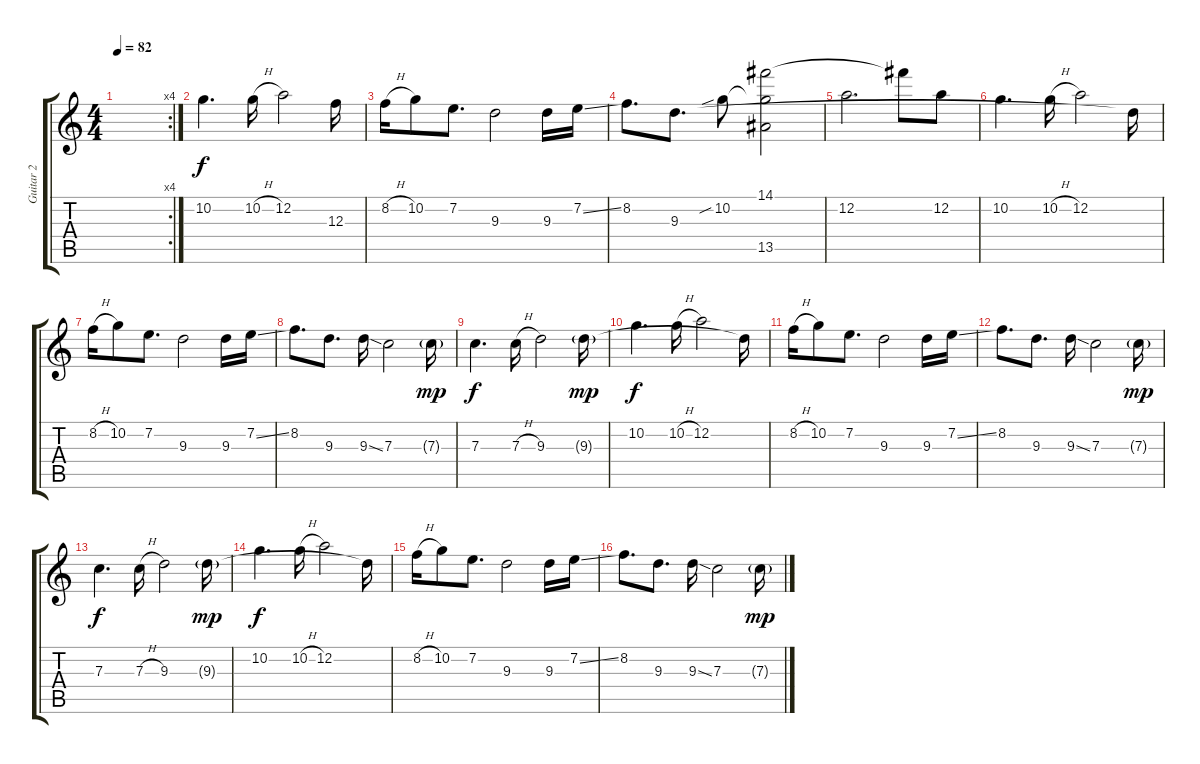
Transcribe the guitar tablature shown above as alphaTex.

\track ("Guitar 2" "Guitar 2") {instrument distortionguitar}
\staff {score tabs}
\tuning (E4 A3 F3 D3 A2 D2) {hide}
\rc 4
\ts (4 4)
\tempo 82
\clef g2
\ks c
|
10.2.4{d} 10.2{h}.16 12.2.2 12.3.16 |
8.2{h}.16 10.2.8 7.2.8{d} 9.3.2 9.3.16 7.2{ss}.16 |
8.2.8{d} 9.3.8{d} 10.2{sib}.8 (14.1 10.2{t} 13.5).2 |
12.2.2{d} 14.1{t}.8 12.2.8 |
10.2.4{d} 10.2{h}.16 12.2.2 9.3{t}.16 |
8.2{h}.16 10.2.8 7.2.8{d} 9.3.2 9.3.16 7.2{ss}.16 |
8.2.8{d} 9.3.8{d} 9.3{ss}.16 7.3.2 7.3{g}.16{dy mp} |
7.3.4{d dy f} 7.3{h}.16 9.3.2 9.3{g}.16{dy mp} |
10.2.4{d dy f} 10.2{h}.16 12.2.2 9.3{t}.16 |
8.2{h}.16 10.2.8 7.2.8{d} 9.3.2 9.3.16 7.2{ss}.16 |
8.2.8{d} 9.3.8{d} 9.3{ss}.16 7.3.2 7.3{g}.16{dy mp} |
7.3.4{d dy f} 7.3{h}.16 9.3.2 9.3{g}.16{dy mp} |
10.2.4{d dy f} 10.2{h}.16 12.2.2 9.3{t}.16 |
8.2{h}.16 10.2.8 7.2.8{d} 9.3.2 9.3.16 7.2{ss}.16 |
8.2.8{d} 9.3.8{d} 9.3{ss}.16 7.3.2 7.3{g}.16{dy mp}
